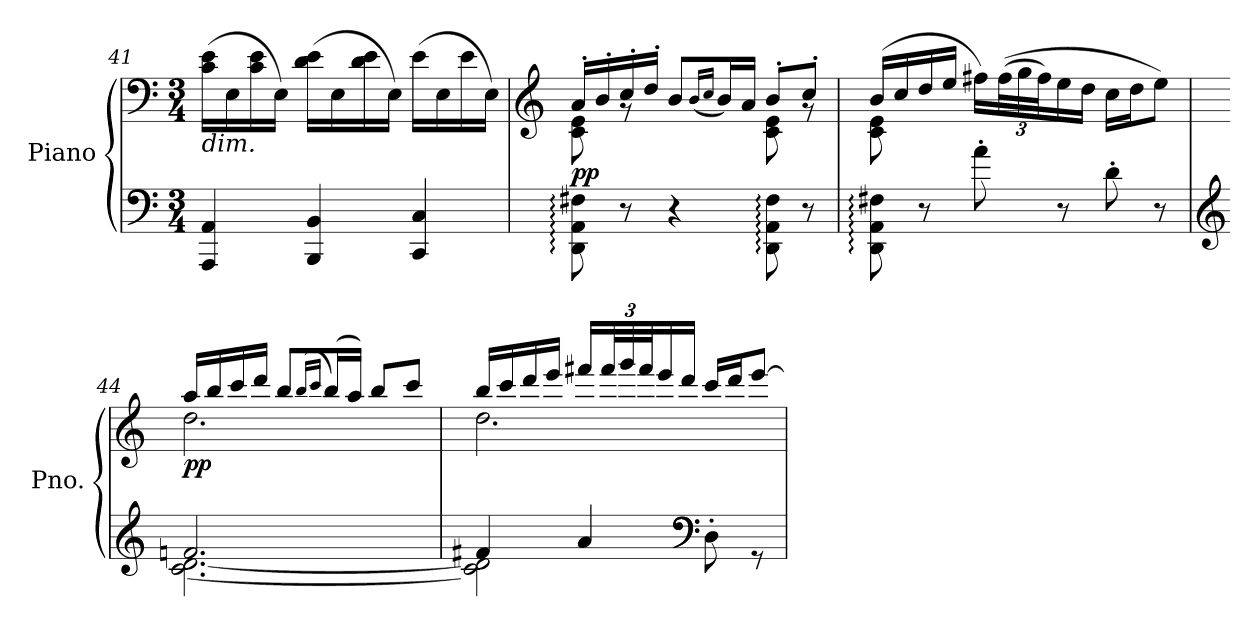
**kern	**kern	**dynam
*part1	*part1	*part1
*staff2	*staff1	*staff1/2
*I"Piano	*	*
*I'Pno.	*	*
*clefF4	*clefF4	*
*k[]	*k[]	*
*M3/4	*M3/4	*
=41	=41	=41
!	!LO:TX:b:i:t=dim.	!
4AAA/ 4AA/	(>16c\ 16e\LL	.
.	16E\	.
.	16c\ 16e\	.
.	16E\JJ)	.
4BBB/ 4BB/	(>16d\ 16e\LL	.
.	16E\	.
.	16d\ 16e\	.
.	16E\JJ)	.
4CC/ 4C/	(>16e\LL	.
.	16E\	.
.	16e\	.
.	16E\JJ)	.
=42	=42	=42
*	*clefG2	*
*	*^	*
!	!	!	!LO:DY:b
8DD\: 8AA\: 8F#X\:	16a'/LL	8c\ 8e\	pp
.	16b'/	.	.
8r	16cc'/	8rg	.
.	16dd'/JJ	.	.
4r	8b/L	4ryy	.
.	(<16qb/LL	.	.
.	16qcc/JJ	.	.
.	16b/L)	.	.
.	16a/JJ	.	.
8DD\: 8AA\: 8F#\:	8b'/L	8c\ 8e\	.
8r	8cc'/J	8rg	.
!!LO:PB:g=z	!!
=43	=43	=43	=43
8DD\: 8AA\: 8F#X\:	(>16b/LL	8c\ 8e\	.
.	16cc/	.	.
8r	16dd/	8ryy	.
.	16ee/JJ	.	.
8a'\	16ff#X\LL)	2ryy	.
*	*Xbrackettup	*	*
.	(<(>48ff#\L	.	.
.	48gg\	.	.
.	48ff#\J)	.	.
8r	16ee\	.	.
.	16dd\JJ	.	.
8d'\	16cc\LL	.	.
.	16dd\J	.	.
8r	8ee\J)	.	.
=44	=44	=44	=44
*clefG2	*	*	*
*^	*	*	*
!	!	!	!	!LO:DY:b
2.fn/	[2.c\ [2.d\	16aa/LL	2.dd\	pp
.	.	16bb/	.	.
.	.	16ccc/	.	.
.	.	16ddd/JJ	.	.
.	.	8bb/L	.	.
.	.	(<16qbb/LL	.	.
.	.	16qccc/JJ	.	.
.	.	(<16bb/L)	.	.
.	.	16aa/JJ)	.	.
.	.	8bb/L	.	.
.	.	8ccc/J	.	.
=45	=45	=45	=45	=45
4f#X/	2c\] 2d\]	16bb/LL	2.dd\	.
.	.	16ccc/	.	.
.	.	16ddd/	.	.
.	.	16eee/JJ	.	.
4a/	.	16fff#X/LL	.	.
.	.	48fff#/L	.	.
.	.	48ggg/	.	.
.	.	48fff#/J	.	.
.	.	16eee/	.	.
.	.	16ddd/JJ	.	.
*clefF4	*	*	*	*
8D'\	4ryy	16ccc/LL	.	.
.	.	16ddd/J	.	.
8rGG	.	[8eee/J	.	.
*v	*v	*	*	*
*	*v	*v	*
=	=	=
*-	*-	*-
